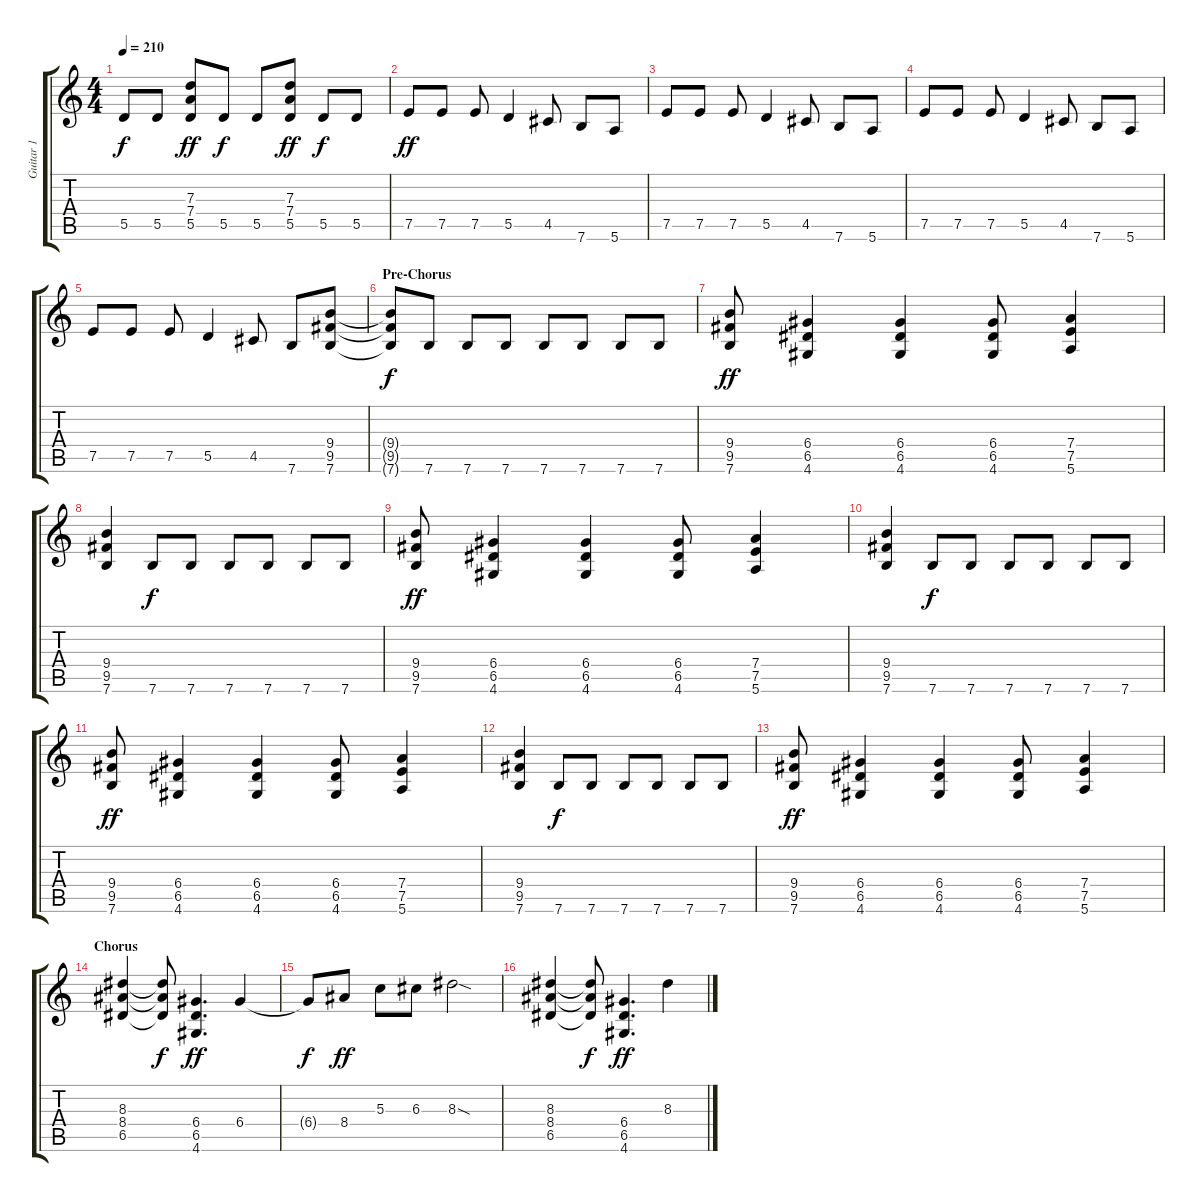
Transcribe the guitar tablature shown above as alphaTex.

\track ("Guitar 1" "Guitar 1") {instrument overdrivenguitar}
\staff {score tabs}
\tuning (E4 B3 G3 D3 A2 E2) {hide}
\ts (4 4)
\tempo 210
\clef g2
\ks c
5.5{t}.8{dy f} 5.5.8 (7.3 7.4 5.5).8{dy ff} 5.5.8{dy f} 5.5.8 (7.3 7.4 5.5).8{dy ff} 5.5.8{dy f} 5.5.8 |
7.5.8{dy ff} 7.5.8 7.5.8 5.5.4 4.5.8 7.6.8 5.6.8 |
7.5.8 7.5.8 7.5.8 5.5.4 4.5.8 7.6.8 5.6.8 |
7.5.8 7.5.8 7.5.8 5.5.4 4.5.8 7.6.8 5.6.8 |
7.5.8 7.5.8 7.5.8 5.5.4 4.5.8 7.6.8 (9.4 9.5 7.6).8 |
\section ("" "Pre-Chorus")
(9.4{t} 9.5{t} 7.6{t}).8{dy f} 7.6.8 7.6.8 7.6.8 7.6.8 7.6.8 7.6.8 7.6.8 |
(9.4 9.5 7.6).8{dy ff} (6.4 6.5 4.6).4 (6.4 6.5 4.6).4 (6.4 6.5 4.6).8 (7.4 7.5 5.6).4 |
(9.4 9.5 7.6).4 7.6.8{dy f} 7.6.8 7.6.8 7.6.8 7.6.8 7.6.8 |
(9.4 9.5 7.6).8{dy ff} (6.4 6.5 4.6).4 (6.4 6.5 4.6).4 (6.4 6.5 4.6).8 (7.4 7.5 5.6).4 |
(9.4 9.5 7.6).4 7.6.8{dy f} 7.6.8 7.6.8 7.6.8 7.6.8 7.6.8 |
(9.4 9.5 7.6).8{dy ff} (6.4 6.5 4.6).4 (6.4 6.5 4.6).4 (6.4 6.5 4.6).8 (7.4 7.5 5.6).4 |
(9.4 9.5 7.6).4 7.6.8{dy f} 7.6.8 7.6.8 7.6.8 7.6.8 7.6.8 |
(9.4 9.5 7.6).8{dy ff} (6.4 6.5 4.6).4 (6.4 6.5 4.6).4 (6.4 6.5 4.6).8 (7.4 7.5 5.6).4 |
\section ("" "Chorus")
(8.3 8.4 6.5).4 (8.3{t} 8.4{t} 6.5{t}).8{dy f} (6.4 6.5 4.6).4{d dy ff} 6.4.4 |
6.4{t}.8{dy f} 8.4.8{dy ff} 5.3.8 6.3.8 8.3{sod}.2 |
(8.3 8.4 6.5).4 (8.3{t} 8.4{t} 6.5{t}).8{dy f} (6.4 6.5 4.6).4{d dy ff} 8.3.4
